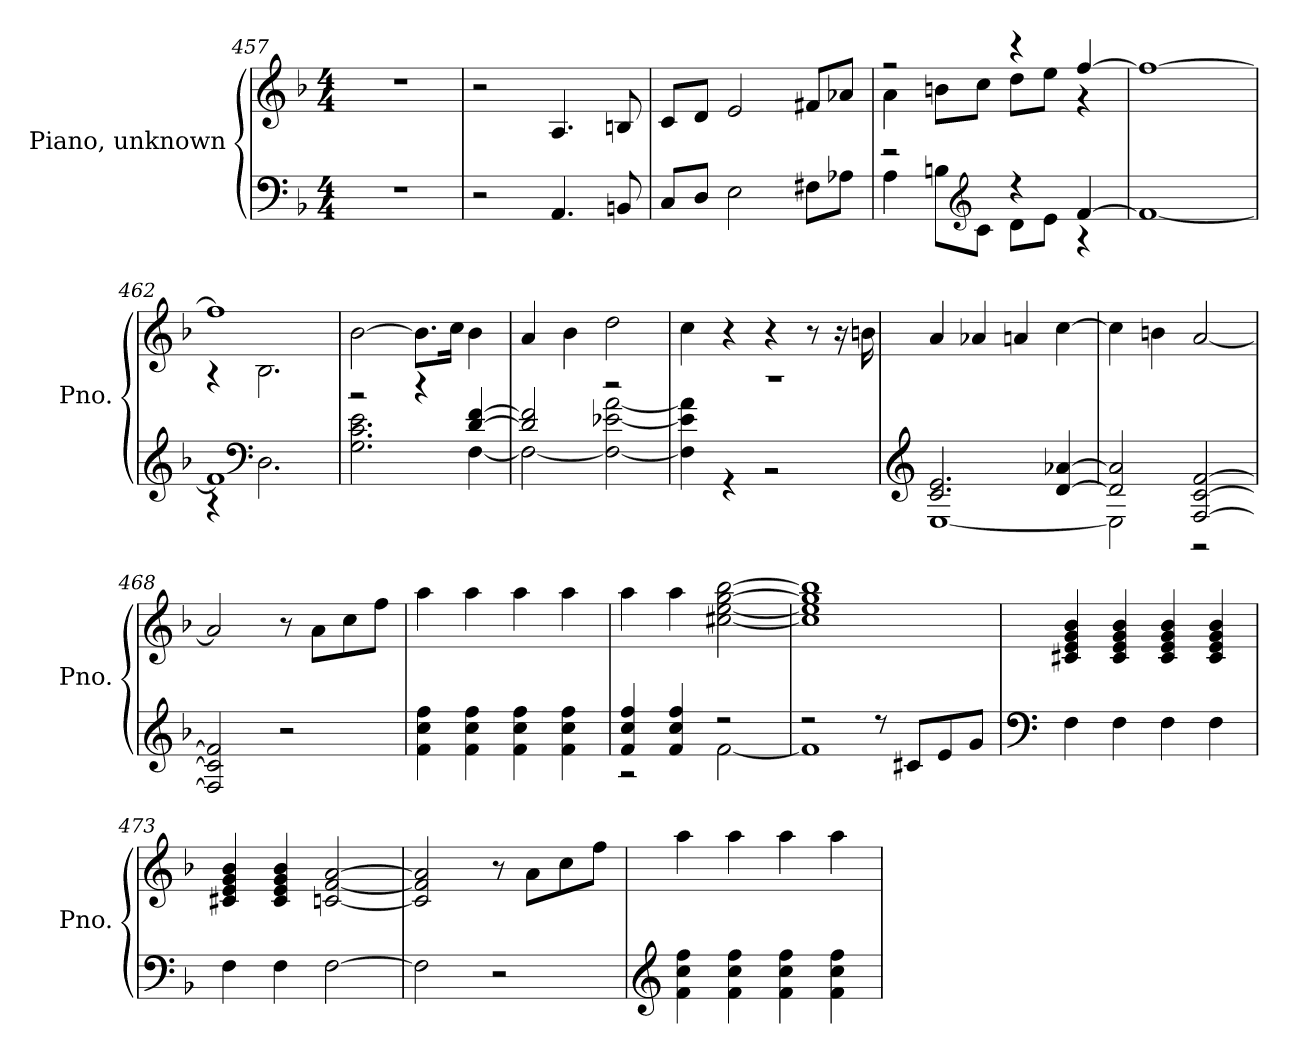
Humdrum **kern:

**kern	**kern
*part1	*part1
*staff2	*staff1
*I"Piano, unknown	*
*I'Pno.	*
*clefF4	*clefG2
*k[b-]	*k[b-]
*M4/4	*M4/4
=457	=457
1r	1r
=458	=458
2r	2r
4.AA/	4.A/
8BBn/	8Bn/
!!LO:LB:g=z
=459	=459
8C/L	8c/L
8D/J	8d/J
2E\	2e/
8F#X\L	8f#X/L
8A-X\J	8a-X/J
=460	=460
*^	*^
2r	4A\	2r	4a\
.	8Bn\L	.	8bn\L
*clefG2	*	*	*
.	8c\J	.	8cc\J
4r	8d\L	4r	8dd\L
.	8e\J	.	8ee\J
[4f/	4r	[4ff/	4r
*v	*v	*	*
*	*v	*v
=461	=461
1f_	1ff_
=462	=462
*^	*^
1f]	4r	1ff]	4r
*clefF4	*	*	*
.	2.D\	.	2.B-\
*	*	*v	*v
=463	=463	=463
2r	2.G\ 2.c\ 2.e\	[2b-\
4r	.	8.b-\L]
.	.	16cc\Jk
[4d/ [4f/	[4F\	4b-\
=464	=464	=464
2d/] 2f/]	2F\_	4a/
.	.	4b-\
2r	2F\_ [2e-X\ [2a\	2dd\
=465	=465	=465
1r	4F\] 4e-\] 4a\]	4cc\
.	4r	4r
.	2r	4r
.	.	8r
.	.	16r
.	.	16bn\
!!LO:LB:g=z
=466	=466	=466
*clefG2	*	*
2.c/ 2.e/	[1E	4a/
.	.	4a-X/
.	.	4an/
[4d/ [4a-X/	.	[4cc\
=467	=467	=467
2d/] 2a-/]	2E\]	4cc\]
.	.	4bn\
[2F/ [2c/ [2f/	2r	[2a/
*v	*v	*
=468	=468
2F/] 2c/] 2f/]	2a/]
2r	8r
.	8a\L
.	8cc\
.	8ff\J
=469	=469
4f\ 4cc\ 4ff\	4aa\
4f\ 4cc\ 4ff\	4aa\
4f\ 4cc\ 4ff\	4aa\
4f\ 4cc\ 4ff\	4aa\
=470	=470
*^	*
4f/ 4cc/ 4ff/	2r	4aa\
4f/ 4cc/ 4ff/	.	4aa\
2r	[2f\	[2cc#X\ [2ee\ [2gg\ [2bb-\
=471	=471	=471
2r	1f]	1cc#] 1ee] 1gg] 1bb-]
8r	.	.
8c#X/L	.	.
8e/	.	.
8g/J	.	.
*v	*v	*
=472	=472
*clefF4	*
4F\	4c#X/ 4e/ 4g/ 4b-/
4F\	4c#/ 4e/ 4g/ 4b-/
4F\	4c#/ 4e/ 4g/ 4b-/
4F\	4c#/ 4e/ 4g/ 4b-/
!!LO:LB:g=z
=473	=473
4F\	4c#X/ 4e/ 4g/ 4b-/
4F\	4c#/ 4e/ 4g/ 4b-/
[2F\	[2cn/ [2f/ [2a/
=474	=474
2F\]	2c/] 2f/] 2a/]
2r	8r
.	8a\L
.	8cc\
.	8ff\J
=475	=475
*clefG2	*
4f\ 4cc\ 4ff\	4aa\
4f\ 4cc\ 4ff\	4aa\
4f\ 4cc\ 4ff\	4aa\
4f\ 4cc\ 4ff\	4aa\
=	=
*-	*-
